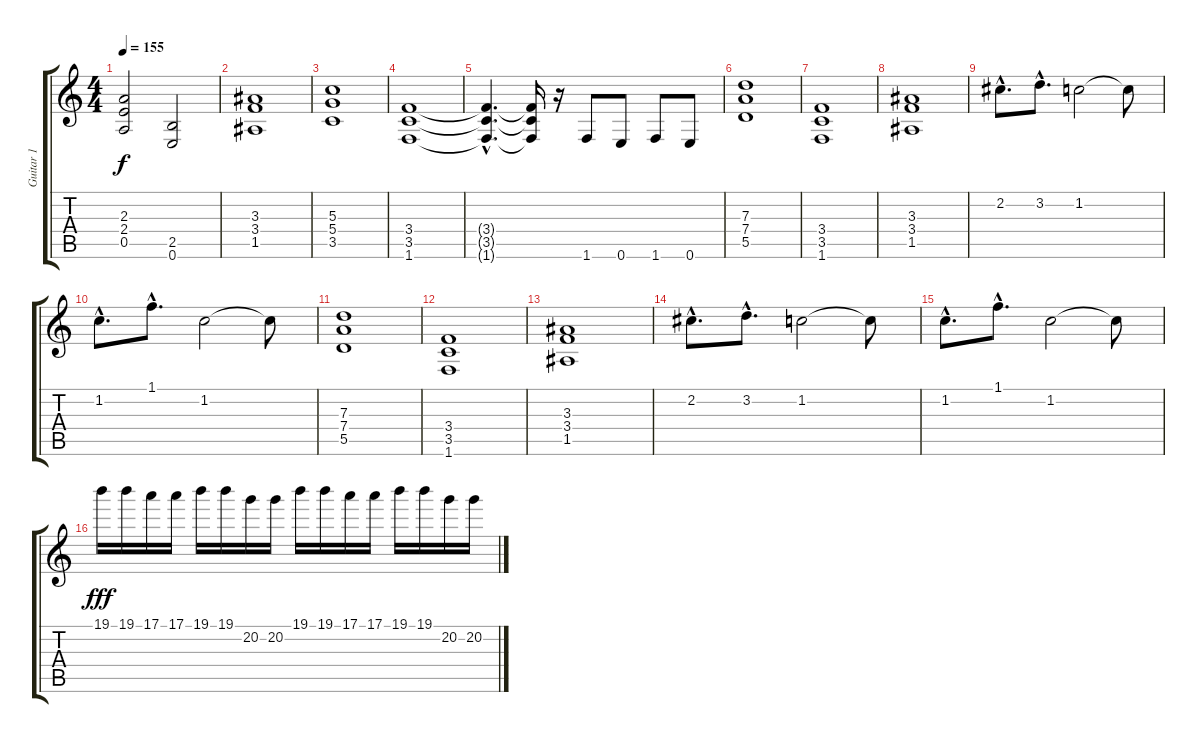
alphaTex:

\track ("Guitar 1" "Guitar 1") {instrument distortionguitar}
\staff {score tabs}
\tuning (E4 B3 G3 D3 A2 E2) {hide}
\ts (4 4)
\tempo 155
\clef g2
\ks c
(2.3 2.4 0.5).2{dy f} (2.5 0.6).2 |
(3.3 3.4 1.5).1 |
(5.3 5.4 3.5).1 |
(3.4 3.5 1.6).1 |
(3.4{hac t} 3.5{hac t} 1.6{hac t}).4{d} (3.4{t} 3.5{t} 1.6{t}).16 r.16 1.6.8 0.6.8 1.6.8 0.6.8 |
(7.3 7.4 5.5).1 |
(3.4 3.5 1.6).1 |
(3.3 3.4 1.5).1 |
2.2{hac}.8{d} 3.2{hac}.8{d} 1.2.2 1.2{t}.8 |
1.2{hac}.8{d} 1.1{hac}.8{d} 1.2.2 1.2{t}.8 |
(7.3 7.4 5.5).1 |
(3.4 3.5 1.6).1 |
(3.3 3.4 1.5).1 |
2.2{hac}.8{d} 3.2{hac}.8{d} 1.2.2 1.2{t}.8 |
1.2{hac}.8{d} 1.1{hac}.8{d} 1.2.2 1.2{t}.8 |
19.1.16{dy fff} 19.1.16 17.1.16 17.1.16 19.1.16 19.1.16 20.2.16 20.2.16 19.1.16 19.1.16 17.1.16 17.1.16 19.1.16 19.1.16 20.2.16 20.2.16
